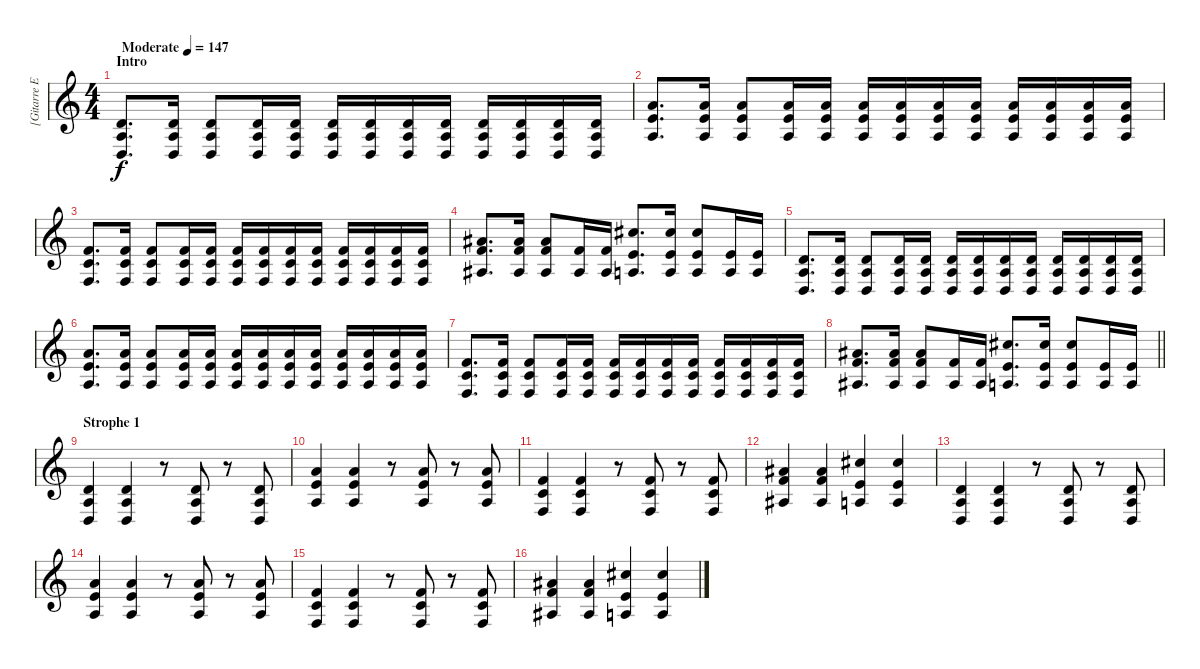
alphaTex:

\track ("[Gitarre Effekt]" "[Gitarre E") {instrument distortionguitar}
\staff {score}
\tuning (E4 B3 G3 D3 A2 D2) {hide}
\ts (4 4)
\section ("" "Intro")
\tempo (147 "Moderate")
\clef g2
\ks c
(0.4 0.5 0.6).8{d dy f instrument distortionguitar} (0.4 0.5 0.6).16 (0.4 0.5 0.6).8 (0.4{pm} 0.5{pm} 0.6{pm}).16 (0.4{pm} 0.5{pm} 0.6{pm}).16 (0.4{pm} 0.5{pm} 0.6{pm}).16 (0.4{pm} 0.5{pm} 0.6{pm}).16 (0.4{pm} 0.5{pm} 0.6{pm}).16 (0.4{pm} 0.5{pm} 0.6{pm}).16 (0.4{pm} 0.5{pm} 0.6{pm}).16 (0.4{pm} 0.5{pm} 0.6{pm}).16 (0.4{pm} 0.5{pm} 0.6{pm}).16 (0.4{pm} 0.5{pm} 0.6{pm}).16 |
(7.4 7.5 7.6).8{d} (7.4 7.5 7.6).16 (7.4 7.5 7.6).8 (7.4{pm} 7.5{pm} 7.6{pm}).16 (7.4{pm} 7.5{pm} 7.6{pm}).16 (7.4{pm} 7.5{pm} 7.6{pm}).16 (7.4{pm} 7.5{pm} 7.6{pm}).16 (7.4{pm} 7.5{pm} 7.6{pm}).16 (7.4{pm} 7.5{pm} 7.6{pm}).16 (7.4{pm} 7.5{pm} 7.6{pm}).16 (7.4{pm} 7.5{pm} 7.6{pm}).16 (7.4{pm} 7.5{pm} 7.6{pm}).16 (7.4{pm} 7.5{pm} 7.6{pm}).16 |
(3.4 3.5 3.6).8{d} (3.4 3.5 3.6).16 (3.4 3.5 3.6).8 (3.4{pm} 3.5{pm} 3.6{pm}).16 (3.4{pm} 3.5{pm} 3.6{pm}).16 (3.4{pm} 3.5{pm} 3.6{pm}).16 (3.4{pm} 3.5{pm} 3.6{pm}).16 (3.4{pm} 3.5{pm} 3.6{pm}).16 (3.4{pm} 3.5{pm} 3.6{pm}).16 (3.4{pm} 3.5{pm} 3.6{pm}).16 (3.4{pm} 3.5{pm} 3.6{pm}).16 (3.4{pm} 3.5{pm} 3.6{pm}).16 (3.4{pm} 3.5{pm} 3.6{pm}).16 |
(8.4 8.5 8.6).8{d} (8.4 8.5 8.6).16 (8.4 8.5 8.6).8 (8.5{pm} 8.6{pm}).16 (8.5{pm} 8.6{pm}).16 (11.4 7.5 7.6).8{d} (11.4 7.5 7.6).16 (11.4 7.5 7.6).8 (7.5{pm} 7.6{pm}).16 (7.5{pm} 7.6{pm}).16 |
(0.4 0.5 0.6).8{d} (0.4 0.5 0.6).16 (0.4 0.5 0.6).8 (0.4{pm} 0.5{pm} 0.6{pm}).16 (0.4{pm} 0.5{pm} 0.6{pm}).16 (0.4{pm} 0.5{pm} 0.6{pm}).16 (0.4{pm} 0.5{pm} 0.6{pm}).16 (0.4{pm} 0.5{pm} 0.6{pm}).16 (0.4{pm} 0.5{pm} 0.6{pm}).16 (0.4{pm} 0.5{pm} 0.6{pm}).16 (0.4{pm} 0.5{pm} 0.6{pm}).16 (0.4{pm} 0.5{pm} 0.6{pm}).16 (0.4{pm} 0.5{pm} 0.6{pm}).16 |
(7.4 7.5 7.6).8{d} (7.4 7.5 7.6).16 (7.4 7.5 7.6).8 (7.4{pm} 7.5{pm} 7.6{pm}).16 (7.4{pm} 7.5{pm} 7.6{pm}).16 (7.4{pm} 7.5{pm} 7.6{pm}).16 (7.4{pm} 7.5{pm} 7.6{pm}).16 (7.4{pm} 7.5{pm} 7.6{pm}).16 (7.4{pm} 7.5{pm} 7.6{pm}).16 (7.4{pm} 7.5{pm} 7.6{pm}).16 (7.4{pm} 7.5{pm} 7.6{pm}).16 (7.4{pm} 7.5{pm} 7.6{pm}).16 (7.4{pm} 7.5{pm} 7.6{pm}).16 |
(3.4 3.5 3.6).8{d} (3.4 3.5 3.6).16 (3.4 3.5 3.6).8 (3.4{pm} 3.5{pm} 3.6{pm}).16 (3.4{pm} 3.5{pm} 3.6{pm}).16 (3.4{pm} 3.5{pm} 3.6{pm}).16 (3.4{pm} 3.5{pm} 3.6{pm}).16 (3.4{pm} 3.5{pm} 3.6{pm}).16 (3.4{pm} 3.5{pm} 3.6{pm}).16 (3.4{pm} 3.5{pm} 3.6{pm}).16 (3.4{pm} 3.5{pm} 3.6{pm}).16 (3.4{pm} 3.5{pm} 3.6{pm}).16 (3.4{pm} 3.5{pm} 3.6{pm}).16 |
\barLineRight lightlight
(8.4 8.5 8.6).8{d} (8.4 8.5 8.6).16 (8.4 8.5 8.6).8 (8.5{pm} 8.6{pm}).16 (8.5{pm} 8.6{pm}).16 (11.4 7.5 7.6).8{d} (11.4 7.5 7.6).16 (11.4 7.5 7.6).8 (7.5{pm} 7.6{pm}).16 (7.5{pm} 7.6{pm}).16 |
\section ("" "Strophe 1")
(0.4 0.5 0.6).4{instrument distortionguitar} (0.4 0.5 0.6).4 r.8 (0.4 0.5 0.6).8 r.8 (0.4 0.5 0.6).8 |
(7.4 7.5 7.6).4 (7.4 7.5 7.6).4 r.8 (7.4 7.5 7.6).8 r.8 (7.4 7.5 7.6).8 |
(3.4 3.5 3.6).4 (3.4 3.5 3.6).4 r.8 (3.4 3.5 3.6).8 r.8 (3.4 3.5 3.6).8 |
(8.4 8.5 8.6).4 (8.4 8.5 8.6).4 (11.4 7.5 7.6).4 (11.4 7.5 7.6).4 |
(0.4 0.5 0.6).4 (0.4 0.5 0.6).4 r.8 (0.4 0.5 0.6).8 r.8 (0.4 0.5 0.6).8 |
(7.4 7.5 7.6).4 (7.4 7.5 7.6).4 r.8 (7.4 7.5 7.6).8 r.8 (7.4 7.5 7.6).8 |
(3.4 3.5 3.6).4 (3.4 3.5 3.6).4 r.8 (3.4 3.5 3.6).8 r.8 (3.4 3.5 3.6).8 |
(8.4 8.5 8.6).4 (8.4 8.5 8.6).4 (11.4 7.5 7.6).4 (11.4 7.5 7.6).4
